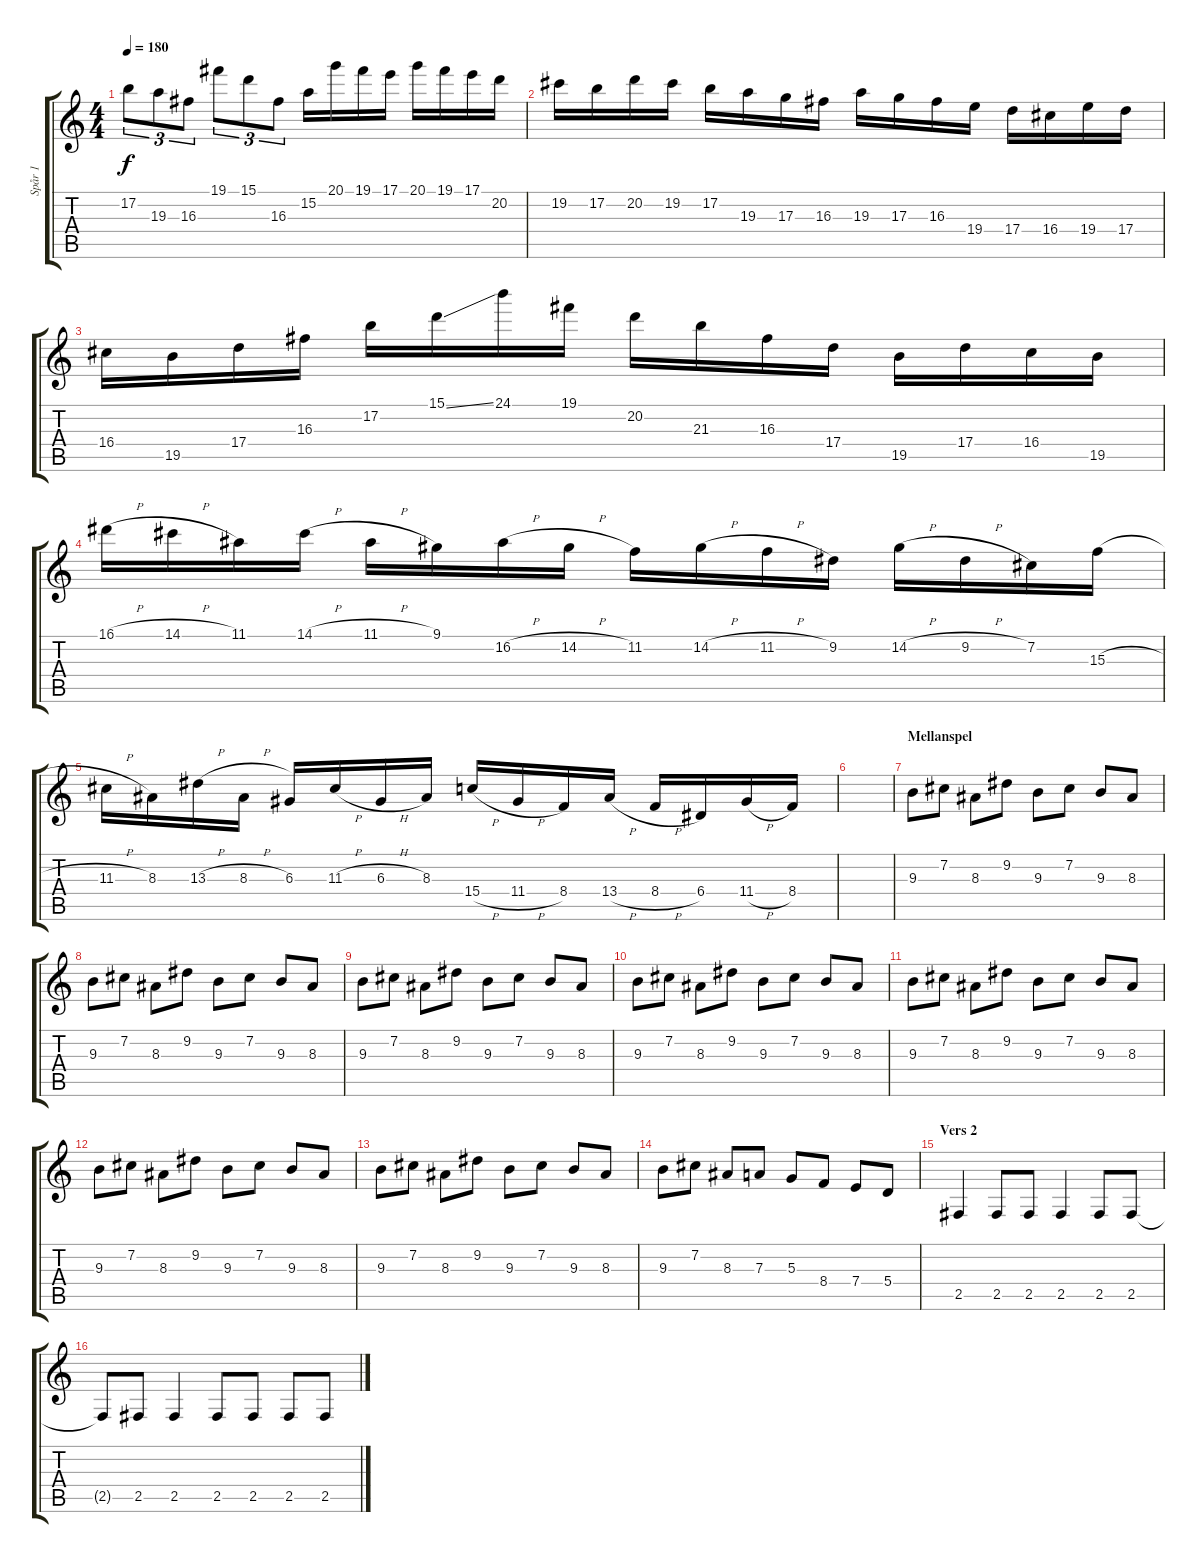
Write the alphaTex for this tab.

\track ("Spår 1" "Spår 1") {instrument overdrivenguitar}
\staff {score tabs}
\tuning (B3 Gb3 D3 A2 E2 B1) {hide}
\ts (4 4)
\tempo 180
\clef g2
\ks c
17.2.8{tu (3 2) dy f} 19.3.8{tu (3 2)} 16.3.8{tu (3 2)} 19.1.8{tu (3 2)} 15.1.8{tu (3 2)} 16.3.8{tu (3 2)} 15.2.16 20.1.16 19.1.16 17.1.16 20.1.16 19.1.16 17.1.16 20.2.16 |
19.2.16 17.2.16 20.2.16 19.2.16 17.2.16 19.3.16 17.3.16 16.3.16 19.3.16 17.3.16 16.3.16 19.4.16 17.4.16 16.4.16 19.4.16 17.4.16 |
16.4.16 19.5.16 17.4.16 16.3.16 17.2.16 15.1{ss}.16 24.1.16 19.1.16 20.2.16 21.3.16 16.3.16 17.4.16 19.5.16 17.4.16 16.4.16 19.5.16 |
16.1{h}.16 14.1{h}.16 11.1.16 14.1{h}.16 11.1{h}.16 9.1.16 16.2{h}.16 14.2{h}.16 11.2.16 14.2{h}.16 11.2{h}.16 9.2.16 14.2{h}.16 9.2{h}.16 7.2.16 15.3{h}.16 |
11.3{h}.16 8.3.16 13.3{h}.16 8.3{h}.16 6.3.16 11.3{h}.16 6.3{h}.16 8.3.16 15.4{h}.16 11.4{h}.16 8.4.16 13.4{h}.16 8.4{h}.16 6.4.16 11.4{h}.16 8.4.16 |
|
\section ("" "Mellanspel")
9.3.8 7.2.8 8.3.8 9.2.8 9.3.8 7.2.8 9.3.8 8.3.8 |
9.3.8 7.2.8 8.3.8 9.2.8 9.3.8 7.2.8 9.3.8 8.3.8 |
9.3.8 7.2.8 8.3.8 9.2.8 9.3.8 7.2.8 9.3.8 8.3.8 |
9.3.8 7.2.8 8.3.8 9.2.8 9.3.8 7.2.8 9.3.8 8.3.8 |
9.3.8 7.2.8 8.3.8 9.2.8 9.3.8 7.2.8 9.3.8 8.3.8 |
9.3.8 7.2.8 8.3.8 9.2.8 9.3.8 7.2.8 9.3.8 8.3.8 |
9.3.8 7.2.8 8.3.8 9.2.8 9.3.8 7.2.8 9.3.8 8.3.8 |
9.3.8 7.2.8 8.3.8 7.3.8 5.3.8 8.4.8 7.4.8 5.4.8 |
\section ("" "Vers 2")
2.5.4{volume 13} 2.5.8 2.5.8 2.5.4 2.5.8 2.5.8 |
2.5{t}.8 2.5.8 2.5.4 2.5.8 2.5.8 2.5.8 2.5.8
